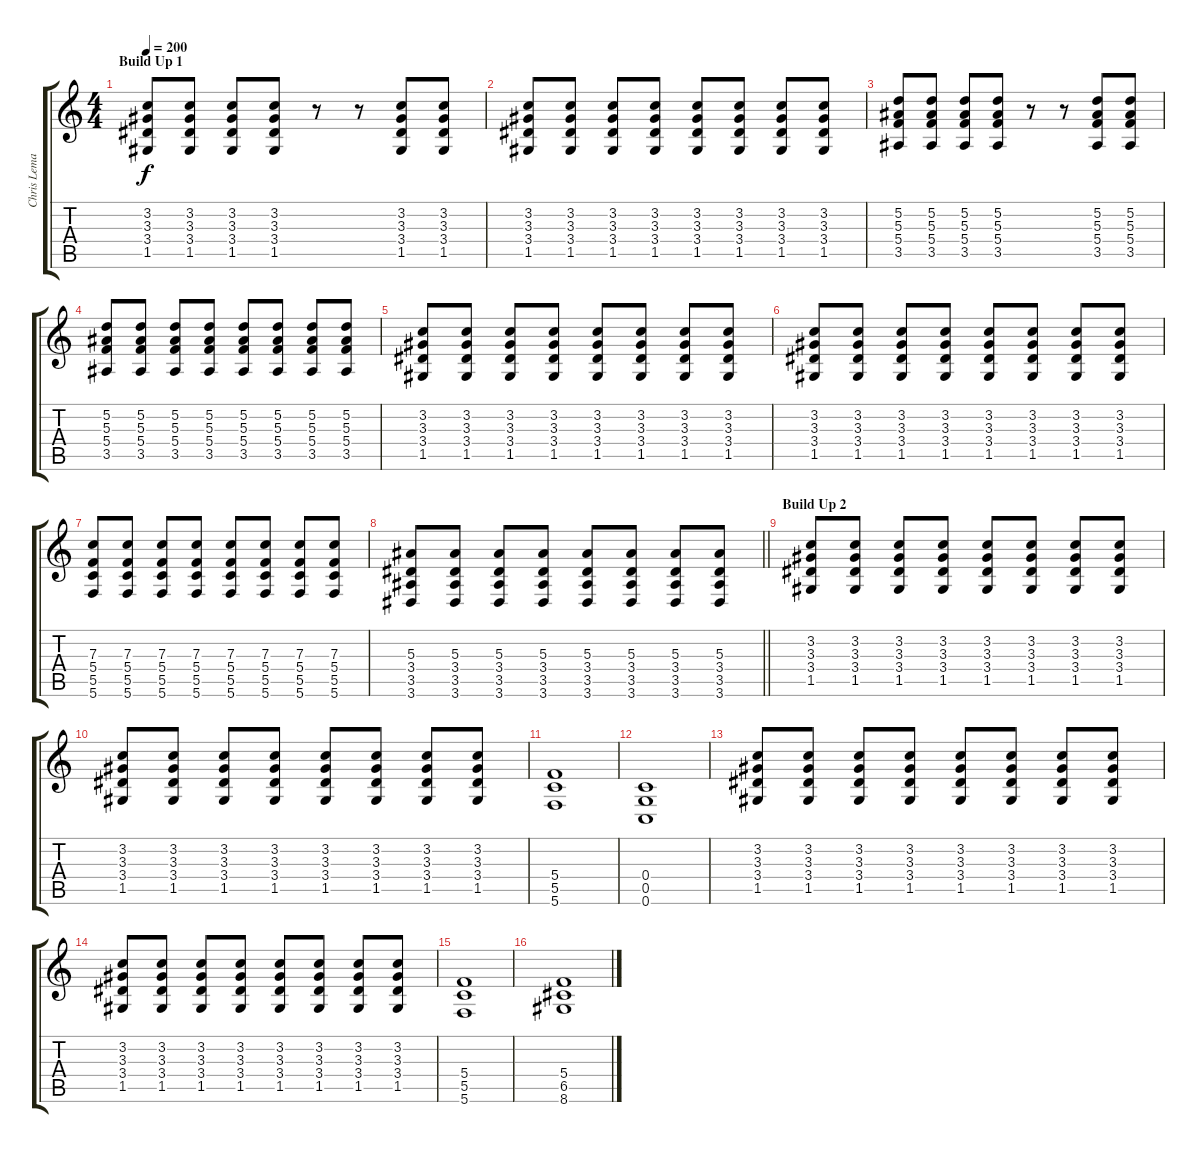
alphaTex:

\track ("Chris Lemasters" "Chris Lema") {instrument overdrivenguitar}
\staff {score tabs}
\tuning (D4 A3 F3 C3 G2 C2) {hide}
\ts (4 4)
\section ("" "Build Up 1")
\tempo 200
\clef g2
\ks c
(3.2 3.3 3.4 1.5).8{dy f} (3.2 3.3 3.4 1.5).8 (3.2 3.3 3.4 1.5).8 (3.2 3.3 3.4 1.5).8 r.8 r.8 (3.2 3.3 3.4 1.5).8 (3.2 3.3 3.4 1.5).8 |
(3.2 3.3 3.4 1.5).8 (3.2 3.3 3.4 1.5).8 (3.2 3.3 3.4 1.5).8 (3.2 3.3 3.4 1.5).8 (3.2 3.3 3.4 1.5).8 (3.2 3.3 3.4 1.5).8 (3.2 3.3 3.4 1.5).8 (3.2 3.3 3.4 1.5).8 |
(5.2 5.3 5.4 3.5).8 (5.2 5.3 5.4 3.5).8 (5.2 5.3 5.4 3.5).8 (5.2 5.3 5.4 3.5).8 r.8 r.8 (5.2 5.3 5.4 3.5).8 (5.2 5.3 5.4 3.5).8 |
(5.2 5.3 5.4 3.5).8 (5.2 5.3 5.4 3.5).8 (5.2 5.3 5.4 3.5).8 (5.2 5.3 5.4 3.5).8 (5.2 5.3 5.4 3.5).8 (5.2 5.3 5.4 3.5).8 (5.2 5.3 5.4 3.5).8 (5.2 5.3 5.4 3.5).8 |
(3.2 3.3 3.4 1.5).8 (3.2 3.3 3.4 1.5).8 (3.2 3.3 3.4 1.5).8 (3.2 3.3 3.4 1.5).8 (3.2 3.3 3.4 1.5).8 (3.2 3.3 3.4 1.5).8 (3.2 3.3 3.4 1.5).8 (3.2 3.3 3.4 1.5).8 |
(3.2 3.3 3.4 1.5).8 (3.2 3.3 3.4 1.5).8 (3.2 3.3 3.4 1.5).8 (3.2 3.3 3.4 1.5).8 (3.2 3.3 3.4 1.5).8 (3.2 3.3 3.4 1.5).8 (3.2 3.3 3.4 1.5).8 (3.2 3.3 3.4 1.5).8 |
(7.3 5.4 5.5 5.6).8 (7.3 5.4 5.5 5.6).8 (7.3 5.4 5.5 5.6).8 (7.3 5.4 5.5 5.6).8 (7.3 5.4 5.5 5.6).8 (7.3 5.4 5.5 5.6).8 (7.3 5.4 5.5 5.6).8 (7.3 5.4 5.5 5.6).8 |
\barLineRight lightlight
(5.3 3.4 3.5 3.6).8 (5.3 3.4 3.5 3.6).8 (5.3 3.4 3.5 3.6).8 (5.3 3.4 3.5 3.6).8 (5.3 3.4 3.5 3.6).8 (5.3 3.4 3.5 3.6).8 (5.3 3.4 3.5 3.6).8 (5.3 3.4 3.5 3.6).8 |
\section ("" "Build Up 2")
(3.2 3.3 3.4 1.5).8 (3.2 3.3 3.4 1.5).8 (3.2 3.3 3.4 1.5).8 (3.2 3.3 3.4 1.5).8 (3.2 3.3 3.4 1.5).8 (3.2 3.3 3.4 1.5).8 (3.2 3.3 3.4 1.5).8 (3.2 3.3 3.4 1.5).8 |
(3.2 3.3 3.4 1.5).8 (3.2 3.3 3.4 1.5).8 (3.2 3.3 3.4 1.5).8 (3.2 3.3 3.4 1.5).8 (3.2 3.3 3.4 1.5).8 (3.2 3.3 3.4 1.5).8 (3.2 3.3 3.4 1.5).8 (3.2 3.3 3.4 1.5).8 |
(5.4 5.5 5.6).1 |
(0.4 0.5 0.6).1 |
(3.2 3.3 3.4 1.5).8 (3.2 3.3 3.4 1.5).8 (3.2 3.3 3.4 1.5).8 (3.2 3.3 3.4 1.5).8 (3.2 3.3 3.4 1.5).8 (3.2 3.3 3.4 1.5).8 (3.2 3.3 3.4 1.5).8 (3.2 3.3 3.4 1.5).8 |
(3.2 3.3 3.4 1.5).8 (3.2 3.3 3.4 1.5).8 (3.2 3.3 3.4 1.5).8 (3.2 3.3 3.4 1.5).8 (3.2 3.3 3.4 1.5).8 (3.2 3.3 3.4 1.5).8 (3.2 3.3 3.4 1.5).8 (3.2 3.3 3.4 1.5).8 |
(5.4 5.5 5.6).1 |
(5.4 6.5 8.6).1
